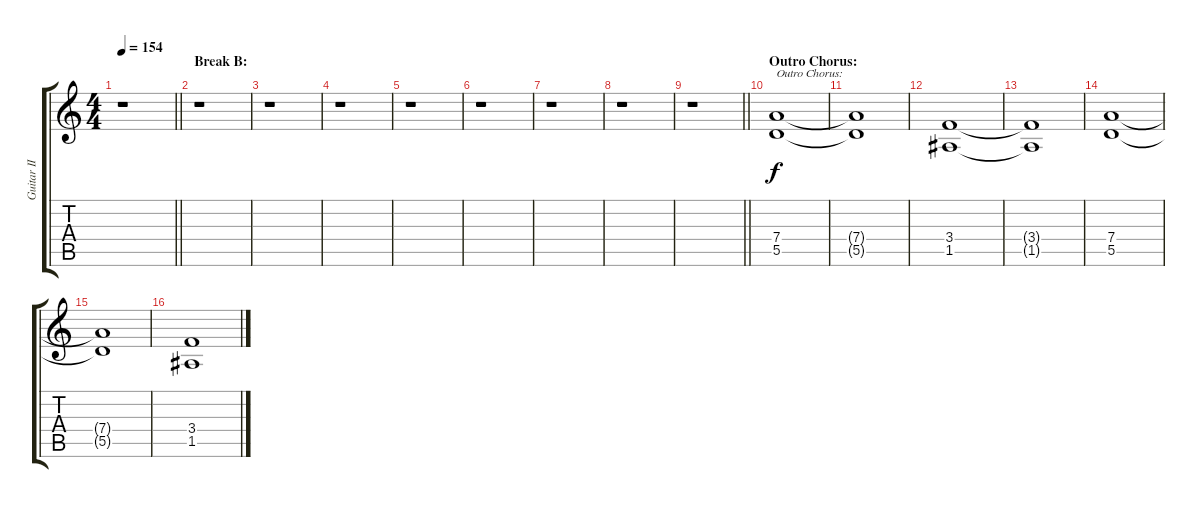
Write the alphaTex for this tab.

\track ("Guitar II" "Guitar II") {instrument distortionguitar}
\staff {score tabs}
\tuning (E4 B3 G3 D3 A2 E2) {hide}
\ts (4 4)
\tempo 154
\clef g2
\barLineRight lightlight
\ks c
r.1{dy f} |
\section ("" "Break B:")
r.1 |
r.1 |
r.1 |
r.1 |
r.1 |
r.1 |
r.1 |
\barLineRight lightlight
r.1 |
\section ("" "Outro Chorus:")
(7.4 5.5).1{txt "Outro Chorus:"} |
(7.4{t} 5.5{t}).1 |
(3.4 1.5).1 |
(3.4{t} 1.5{t}).1 |
(7.4 5.5).1 |
(7.4{t} 5.5{t}).1 |
(3.4 1.5).1
